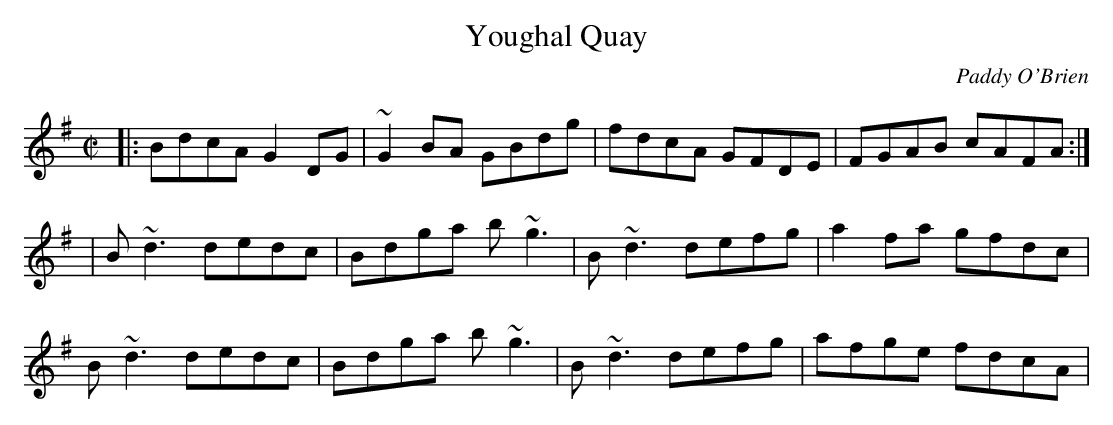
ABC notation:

X:1
T:Youghal Quay
C:Paddy O'Brien
M:C|
K:G
|: BdcA G2DG | ~G2BA GBdg | fdcA GFDE | FGAB cAFA :|
| B~d3 dedc | Bdga b~g3 | B~d3 defg | a2fa gfdc |
B~d3 dedc | Bdga b~g3 | B~d3 defg | afge fdcA |
